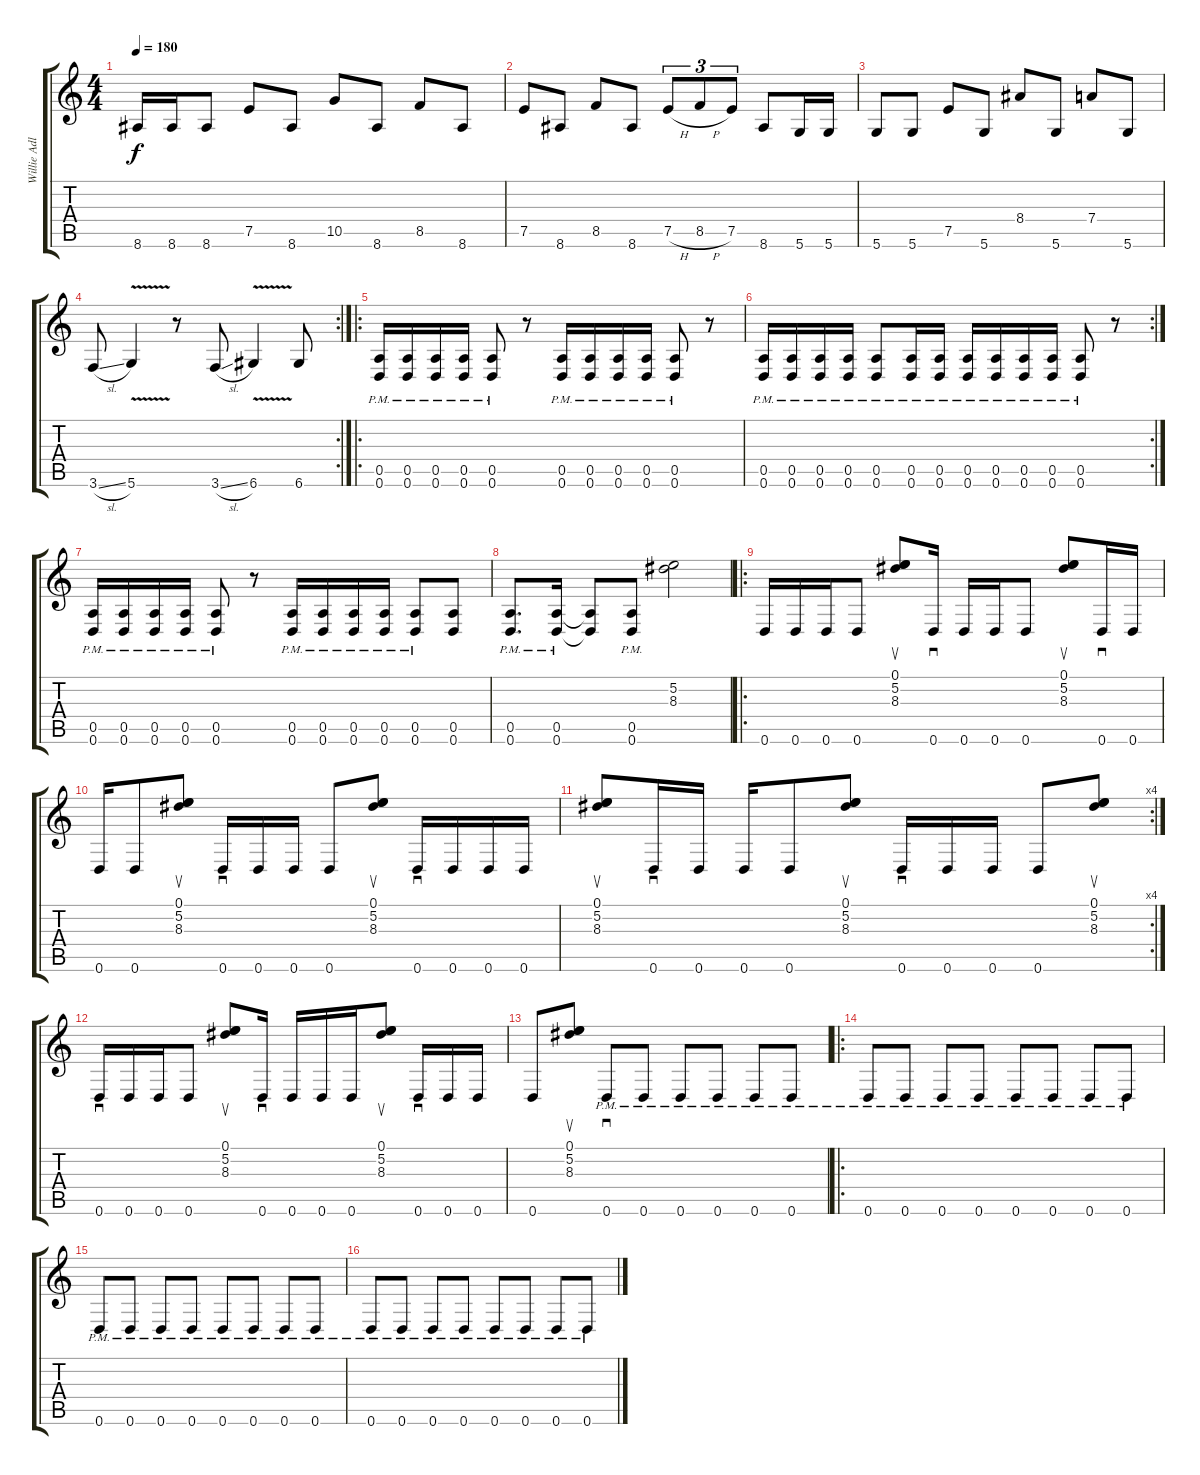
\track ("Willie Adler/ Mark Morten" "Willie Adl") {instrument distortionguitar}
\staff {score tabs}
\tuning (E4 B3 G3 D3 A2 D2) {hide}
\ts (4 4)
\tempo 180
\clef g2
\ks c
8.6.16{dy f} 8.6.16 8.6.8 7.5.8 8.6.8 10.5.8 8.6.8 8.5.8 8.6.8 |
7.5.8 8.6.8 8.5.8 8.6.8 7.5{h}.8{tu (3 2)} 8.5{h}.8{tu (3 2)} 7.5.8{tu (3 2)} 8.6.8 5.6.16 5.6.16 |
5.6.8 5.6.8 7.5.8 5.6.8 8.4.8 5.6.8 7.4.8 5.6.8 |
\rc 2
3.6{sl}.8 5.6{v}.4 r.8 3.6{sl}.8 6.6{v}.4 6.6.8 |
\ro
(0.5{pm} 0.6{pm}).16 (0.5{pm} 0.6{pm}).16 (0.5{pm} 0.6{pm}).16 (0.5{pm} 0.6{pm}).16 (0.5{pm} 0.6{pm}).8 r.8 (0.5{pm} 0.6{pm}).16 (0.5{pm} 0.6{pm}).16 (0.5{pm} 0.6{pm}).16 (0.5{pm} 0.6{pm}).16 (0.5{pm} 0.6{pm}).8 r.8 |
\rc 2
(0.5{pm} 0.6{pm}).16 (0.5{pm} 0.6{pm}).16 (0.5{pm} 0.6{pm}).16 (0.5{pm} 0.6{pm}).16 (0.5{pm} 0.6{pm}).8 (0.5{pm} 0.6{pm}).16 (0.5{pm} 0.6{pm}).16 (0.5{pm} 0.6{pm}).16 (0.5{pm} 0.6{pm}).16 (0.5{pm} 0.6{pm}).16 (0.5{pm} 0.6{pm}).16 (0.5{pm} 0.6{pm}).8 r.8 |
(0.5{pm} 0.6{pm}).16 (0.5{pm} 0.6{pm}).16 (0.5{pm} 0.6{pm}).16 (0.5{pm} 0.6{pm}).16 (0.5{pm} 0.6{pm}).8 r.8 (0.5{pm} 0.6{pm}).16 (0.5{pm} 0.6{pm}).16 (0.5{pm} 0.6{pm}).16 (0.5{pm} 0.6{pm}).16 (0.5{pm} 0.6{pm}).8 (0.5 0.6).8 |
(0.5{pm} 0.6{pm}).8{d} (0.5{pm} 0.6{pm}).16 (0.5{t} 0.6{t}).8 (0.5{pm} 0.6{pm}).8 (5.2 8.3).2 |
\ro
0.6.16 0.6.16 0.6.16 0.6.8 (0.1 5.2 8.3).8{su} 0.6.16{sd} 0.6.16 0.6.16 0.6.8 (0.1 5.2 8.3).8{su} 0.6.16{sd} 0.6.16 |
0.6.16 0.6.8 (0.1 5.2 8.3).8{su} 0.6.16{sd} 0.6.16 0.6.16 0.6.8 (0.1 5.2 8.3).8{su} 0.6.16{sd} 0.6.16 0.6.16 0.6.16 |
\rc 4
(0.1 5.2 8.3).8{su} 0.6.16{sd} 0.6.16 0.6.16 0.6.8 (0.1 5.2 8.3).8{su} 0.6.16{sd} 0.6.16 0.6.16 0.6.8 (0.1 5.2 8.3).8{su} |
0.6.16{sd} 0.6.16 0.6.16 0.6.8 (0.1 5.2 8.3).8{su} 0.6.16{sd} 0.6.16 0.6.16 0.6.16 (0.1 5.2 8.3).8{su} 0.6.16{sd} 0.6.16 0.6.16 |
0.6.8 (0.1 5.2 8.3).8{su} 0.6{pm}.8{sd} 0.6{pm}.8 0.6{pm}.8 0.6{pm}.8 0.6{pm}.8 0.6{pm}.8 |
\ro
0.6{pm}.8 0.6{pm}.8 0.6{pm}.8 0.6{pm}.8 0.6{pm}.8 0.6{pm}.8 0.6{pm}.8 0.6{pm}.8 |
0.6{pm}.8 0.6{pm}.8 0.6{pm}.8 0.6{pm}.8 0.6{pm}.8 0.6{pm}.8 0.6{pm}.8 0.6{pm}.8 |
0.6{pm}.8 0.6{pm}.8 0.6{pm}.8 0.6{pm}.8 0.6{pm}.8 0.6{pm}.8 0.6{pm}.8 0.6{pm}.8
